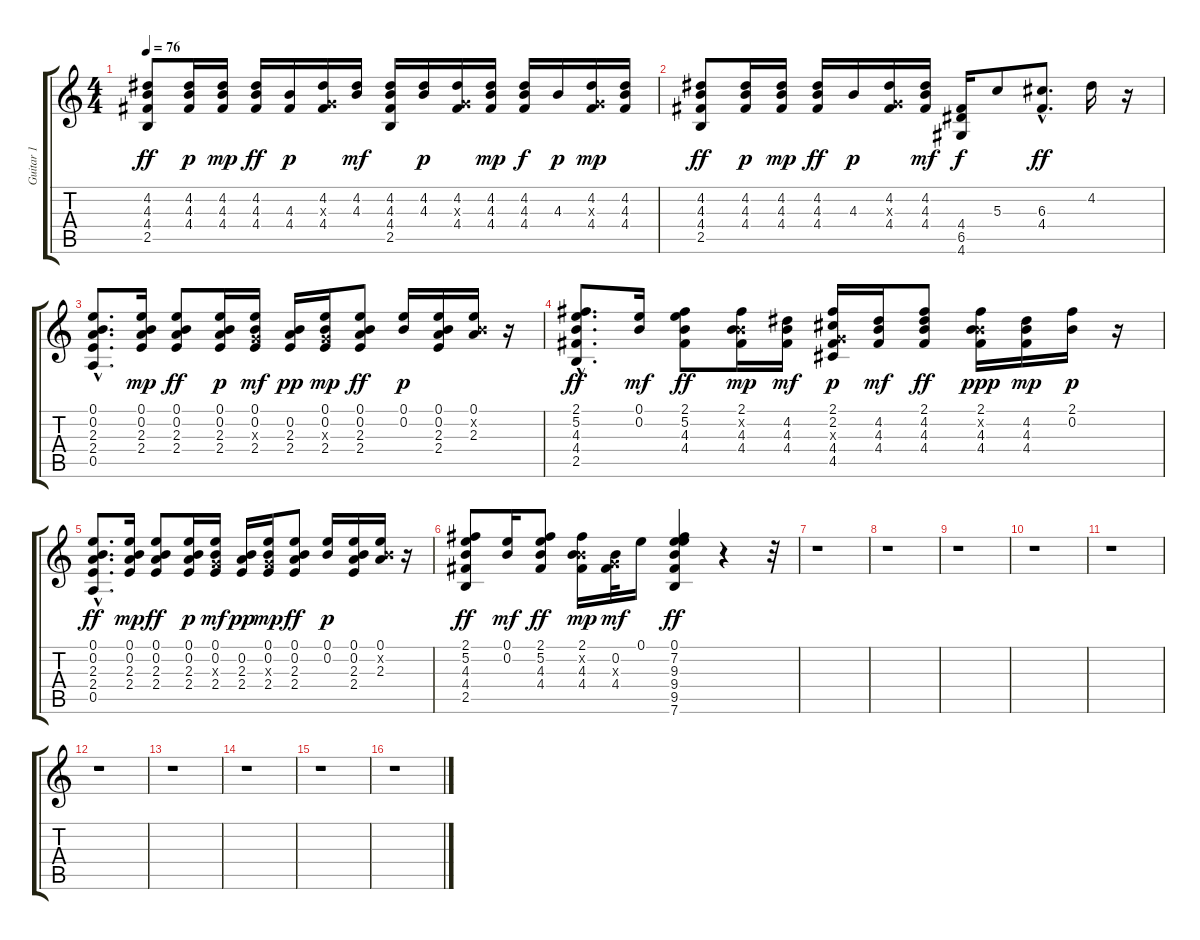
\track ("Guitar 1" "Guitar 1") {instrument acousticguitarsteel}
\staff {score tabs}
\tuning (E4 B3 G3 D3 A2 E2) {hide}
\ts (4 4)
\tempo 76
\clef g2
\ks c
(4.2 4.3 4.4 2.5).8{dy ff} (4.2 4.3 4.4).16{dy p} (4.2 4.3 4.4).16{dy mp} (4.2 4.3 4.4).16{dy ff} (4.3 4.4).16{dy p} (4.2 0.3{x} 4.4).16 (4.2 4.3).16{dy mf} (4.2 4.3 4.4 2.5).16 (4.2 4.3).16{dy p} (4.2 0.3{x} 4.4).16 (4.2 4.3 4.4).16{dy mp} (4.2 4.3 4.4).16{dy f} 4.3.16{dy p} (4.2 0.3{x} 4.4).16{dy mp} (4.2 4.3 4.4).16 |
(4.2 4.3 4.4 2.5).8{dy ff} (4.2 4.3 4.4).16{dy p} (4.2 4.3 4.4).16{dy mp} (4.2 4.3 4.4).16{dy ff} 4.3.16{dy p} (4.2 0.3{x} 4.4).16 (4.2 4.3 4.4).16{dy mf} (4.4 6.5 4.6).16{dy f} 5.3.8 (6.3{hac} 4.4{hac}).8{d dy ff} 4.2.16 r.16 |
(0.1{hac} 0.2{hac} 2.3{hac} 2.4{hac} 0.5{hac}).8{d} (0.1 0.2 2.3 2.4).16{dy mp} (0.1 0.2 2.3 2.4).8{dy ff} (0.1 0.2 2.3 2.4).16{dy p} (0.1 0.2 0.3{x} 2.4).16{dy mf} (0.2 2.3 2.4).16{dy pp} (0.1 0.2 0.3{x} 2.4).16{dy mp} (0.1 0.2 2.3 2.4).8{dy ff} (0.1 0.2).16{dy p} (0.1 0.2 2.3 2.4).16 (0.1 0.2{x} 2.3).16 r.16 |
(2.1{hac} 5.2{hac} 4.3{hac} 4.4{hac} 2.5{hac}).8{d dy ff} (0.1 0.2).16{dy mf} (2.1 5.2 4.3 4.4).8{dy ff} (2.1 0.2{x} 4.3 4.4).16{dy mp} (4.2 4.3 4.4).16{dy mf} (2.1 2.2 0.3{x} 4.4 4.5).16{dy p} (4.2 4.3 4.4).16{dy mf} (2.1 4.2 4.3 4.4).8{dy ff} (2.1 0.2{x} 4.3 4.4).16{dy ppp} (4.2 4.3 4.4).16{dy mp} (2.1 0.2).16{dy p} r.16 |
(0.1{hac} 0.2{hac} 2.3{hac} 2.4{hac} 0.5{hac}).8{d dy ff} (0.1 0.2 2.3 2.4).16{dy mp} (0.1 0.2 2.3 2.4).8{dy ff} (0.1 0.2 2.3 2.4).16{dy p} (0.1 0.2 0.3{x} 2.4).16{dy mf} (0.2 2.3 2.4).16{dy pp} (0.1 0.2 0.3{x} 2.4).16{dy mp} (0.1 0.2 2.3 2.4).8{dy ff} (0.1 0.2).16{dy p} (0.1 0.2 2.3 2.4).16 (0.1 0.2{x} 2.3).16 r.16 |
(2.1 5.2 4.3 4.4 2.5).8{dy ff} (0.1 0.2).16{dy mf} (2.1 5.2 4.3 4.4).8{dy ff} (2.1 0.2{x} 4.3 4.4).16{dy mp} (0.2 0.3{x} 4.4).32{dy mf} 0.1.16 (0.1 7.2 9.3 9.4 9.5 7.6).4{dy ff} r.4 r.32 |
r.1 |
r.1 |
r.1 |
r.1 |
r.1 |
r.1 |
r.1 |
r.1 |
r.1 |
r.1
